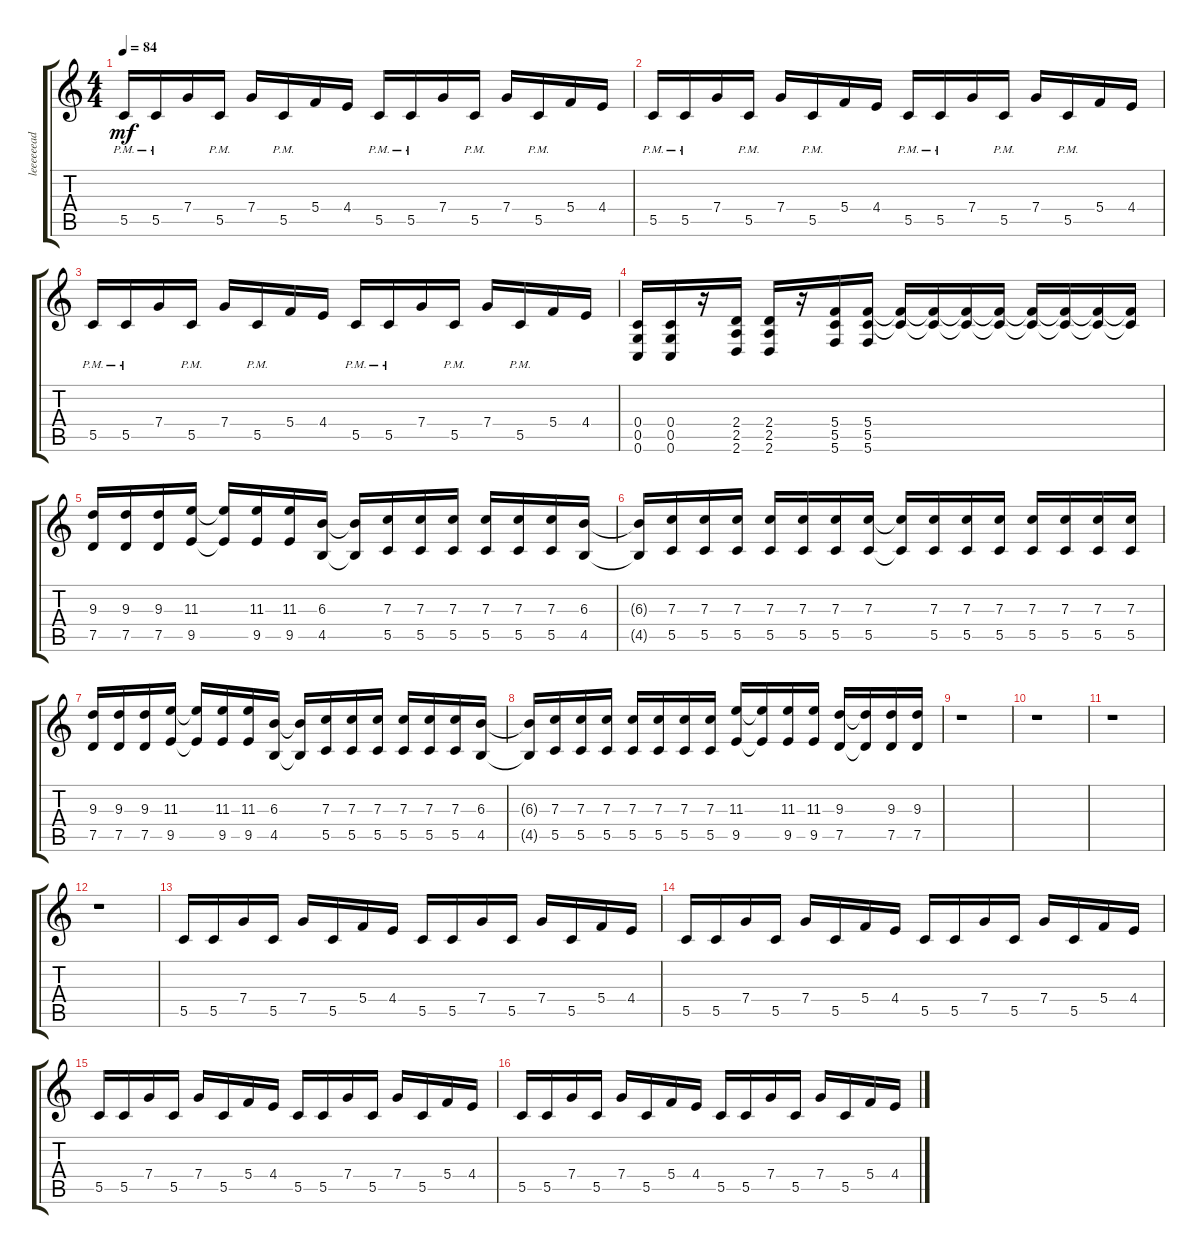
\track ("leeeeeead" "leeeeeead") {instrument distortionguitar}
\staff {score tabs}
\tuning (D4 A3 F3 C3 G2 C2) {hide}
\ts (4 4)
\tempo 84
\clef g2
\ks c
5.5{pm}.16{dy mf instrument distortionguitar} 5.5{pm}.16 7.4.16 5.5{pm}.16 7.4.16 5.5{pm}.16 5.4.16 4.4.16 5.5{pm}.16 5.5{pm}.16 7.4.16 5.5{pm}.16 7.4.16 5.5{pm}.16 5.4.16 4.4.16 |
5.5{pm}.16 5.5{pm}.16 7.4.16 5.5{pm}.16 7.4.16 5.5{pm}.16 5.4.16 4.4.16 5.5{pm}.16 5.5{pm}.16 7.4.16 5.5{pm}.16 7.4.16 5.5{pm}.16 5.4.16 4.4.16 |
5.5{pm}.16 5.5{pm}.16 7.4.16 5.5{pm}.16 7.4.16 5.5{pm}.16 5.4.16 4.4.16 5.5{pm}.16 5.5{pm}.16 7.4.16 5.5{pm}.16 7.4.16 5.5{pm}.16 5.4.16 4.4.16 |
(0.4 0.5 0.6).16 (0.4 0.5 0.6).16 r.16 (2.4 2.5 2.6).16 (2.4 2.5 2.6).16 r.16 (5.4 5.5 5.6).16 (5.4 5.5 5.6).16 (5.4{t} 5.5{t}).16 (5.4{t} 5.5{t}).16 (5.4{t} 5.5{t}).16 (5.4{t} 5.5{t}).16 (5.4{t} 5.5{t}).16 (5.4{t} 5.5{t}).16 (5.4{t} 5.5{t}).16 (5.4{t} 5.5{t}).16 |
(9.3 7.5).16 (9.3 7.5).16 (9.3 7.5).16 (11.3 9.5).16 (11.3{t} 9.5{t}).16 (11.3 9.5).16 (11.3 9.5).16 (6.3 4.5).16 (6.3{t} 4.5{t}).16 (7.3 5.5).16 (7.3 5.5).16 (7.3 5.5).16 (7.3 5.5).16 (7.3 5.5).16 (7.3 5.5).16 (6.3 4.5).16 |
(6.3{t} 4.5{t}).16 (7.3 5.5).16 (7.3 5.5).16 (7.3 5.5).16 (7.3 5.5).16 (7.3 5.5).16 (7.3 5.5).16 (7.3 5.5).16 (7.3{t} 5.5{t}).16 (7.3 5.5).16 (7.3 5.5).16 (7.3 5.5).16 (7.3 5.5).16 (7.3 5.5).16 (7.3 5.5).16 (7.3 5.5).16 |
(9.3 7.5).16 (9.3 7.5).16 (9.3 7.5).16 (11.3 9.5).16 (11.3{t} 9.5{t}).16 (11.3 9.5).16 (11.3 9.5).16 (6.3 4.5).16 (6.3{t} 4.5{t}).16 (7.3 5.5).16 (7.3 5.5).16 (7.3 5.5).16 (7.3 5.5).16 (7.3 5.5).16 (7.3 5.5).16 (6.3 4.5).16 |
(6.3{t} 4.5{t}).16 (7.3 5.5).16 (7.3 5.5).16 (7.3 5.5).16 (7.3 5.5).16 (7.3 5.5).16 (7.3 5.5).16 (7.3 5.5).16 (11.3 9.5).16 (11.3{t} 9.5{t}).16 (11.3 9.5).16 (11.3 9.5).16 (9.3 7.5).16 (9.3{t} 7.5{t}).16 (9.3 7.5).16 (9.3 7.5).16 |
r.1 |
r.1 |
r.1 |
r.1 |
5.5.16 5.5.16 7.4.16 5.5.16 7.4.16 5.5.16 5.4.16 4.4.16 5.5.16 5.5.16 7.4.16 5.5.16 7.4.16 5.5.16 5.4.16 4.4.16 |
5.5.16 5.5.16 7.4.16 5.5.16 7.4.16 5.5.16 5.4.16 4.4.16 5.5.16 5.5.16 7.4.16 5.5.16 7.4.16 5.5.16 5.4.16 4.4.16 |
5.5.16 5.5.16 7.4.16 5.5.16 7.4.16 5.5.16 5.4.16 4.4.16 5.5.16 5.5.16 7.4.16 5.5.16 7.4.16 5.5.16 5.4.16 4.4.16 |
5.5.16 5.5.16 7.4.16 5.5.16 7.4.16 5.5.16 5.4.16 4.4.16 5.5.16 5.5.16 7.4.16 5.5.16 7.4.16 5.5.16 5.4.16 4.4.16
